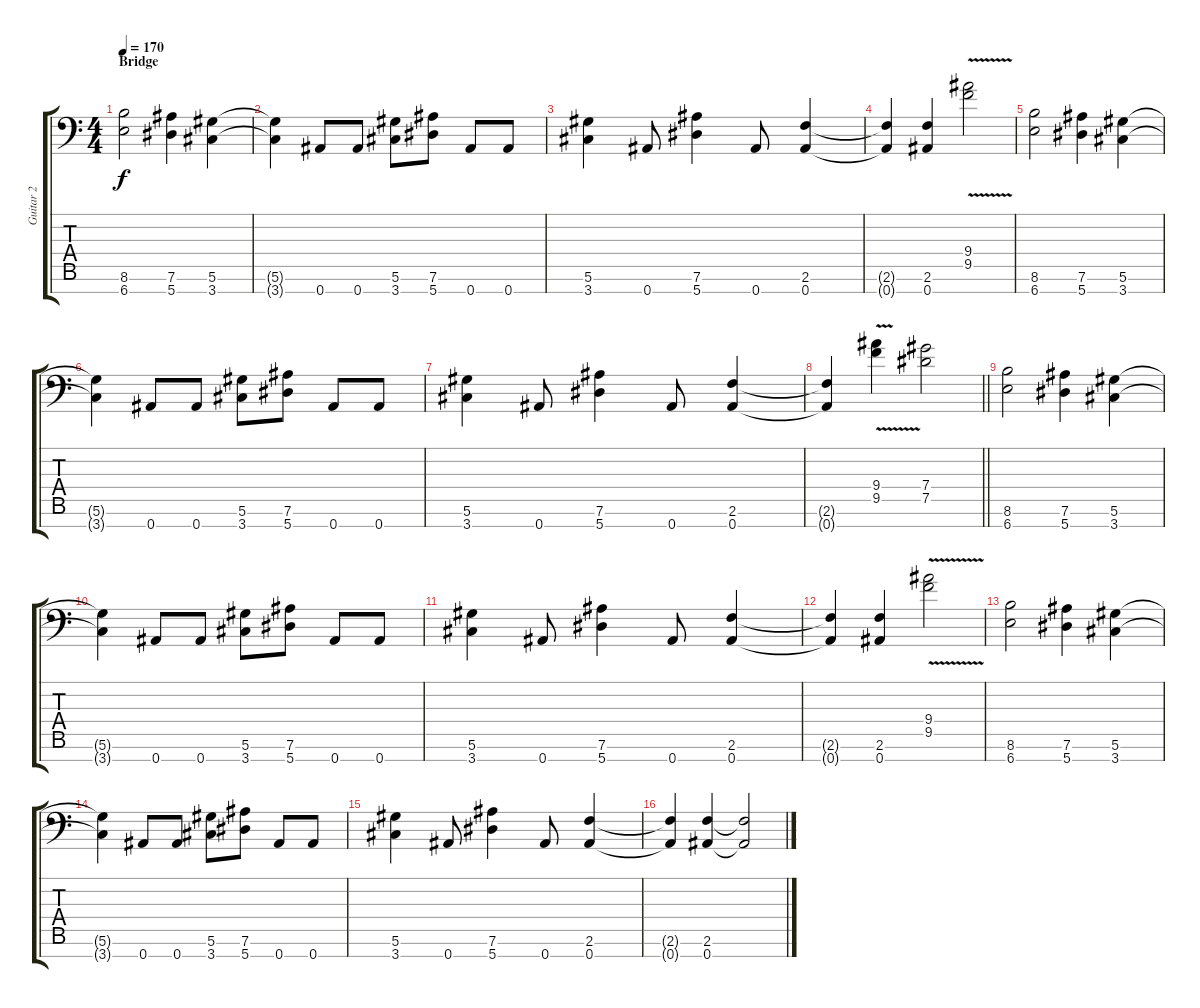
\track ("Guitar 2" "Guitar 2") {instrument overdrivenguitar}
\staff {score tabs}
\tuning (Eb4 Bb3 Gb3 Db3 Ab2 Eb2 Bb1) {hide}
\ts (4 4)
\section ("" "Bridge")
\tempo 170
\clef f4
\ks c
(8.6 6.7).2{dy f} (7.6 5.7).4 (5.6 3.7).4 |
(5.6{t} 3.7{t}).4 0.7.8 0.7.8 (5.6 3.7).8 (7.6 5.7).8 0.7.8 0.7.8 |
(5.6 3.7).4 0.7.8 (7.6 5.7).4 0.7.8 (2.6 0.7).4 |
(2.6{t} 0.7{t}).4 (2.6 0.7).4 (9.4{v} 9.5{v}).2 |
(8.6 6.7).2 (7.6 5.7).4 (5.6 3.7).4 |
(5.6{t} 3.7{t}).4 0.7.8 0.7.8 (5.6 3.7).8 (7.6 5.7).8 0.7.8 0.7.8 |
(5.6 3.7).4 0.7.8 (7.6 5.7).4 0.7.8 (2.6 0.7).4 |
\barLineRight lightlight
(2.6{t} 0.7{t}).4 (9.4{v} 9.5{v}).4 (7.4 7.5).2 |
(8.6 6.7).2 (7.6 5.7).4 (5.6 3.7).4 |
(5.6{t} 3.7{t}).4 0.7.8 0.7.8 (5.6 3.7).8 (7.6 5.7).8 0.7.8 0.7.8 |
(5.6 3.7).4 0.7.8 (7.6 5.7).4 0.7.8 (2.6 0.7).4 |
(2.6{t} 0.7{t}).4 (2.6 0.7).4 (9.4{v} 9.5{v}).2 |
(8.6 6.7).2 (7.6 5.7).4 (5.6 3.7).4 |
(5.6{t} 3.7{t}).4 0.7.8 0.7.8 (5.6 3.7).8 (7.6 5.7).8 0.7.8 0.7.8 |
(5.6 3.7).4 0.7.8 (7.6 5.7).4 0.7.8 (2.6 0.7).4 |
(2.6{t} 0.7{t}).4 (2.6 0.7).4 (2.6{t} 0.7{t}).2
